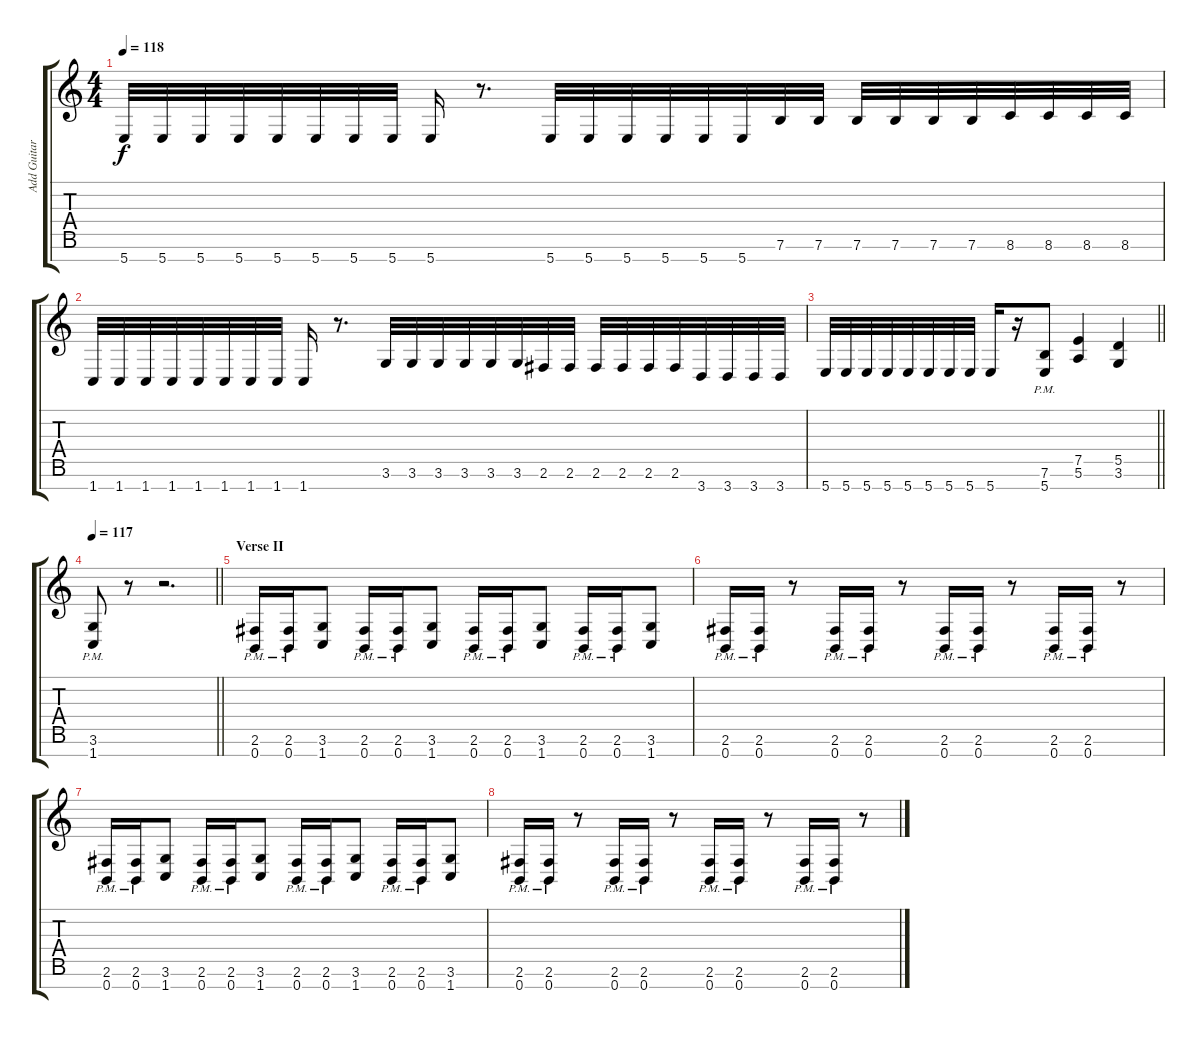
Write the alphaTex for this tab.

\track ("Add Guitar" "Add Guitar") {instrument distortionguitar}
\staff {score tabs}
\tuning (E4 B3 G3 D3 A2 E2 B1) {hide}
\ts (4 4)
\tempo 118
\clef g2
\ks c
5.7.32{dy f} 5.7.32 5.7.32 5.7.32 5.7.32 5.7.32 5.7.32 5.7.32 5.7.16 r.8{d} 5.7.32 5.7.32 5.7.32 5.7.32 5.7.32 5.7.32 7.6.32 7.6.32 7.6.32 7.6.32 7.6.32 7.6.32 8.6.32 8.6.32 8.6.32 8.6.32 |
1.7.32 1.7.32 1.7.32 1.7.32 1.7.32 1.7.32 1.7.32 1.7.32 1.7.16 r.8{d} 3.6.32 3.6.32 3.6.32 3.6.32 3.6.32 3.6.32 2.6.32 2.6.32 2.6.32 2.6.32 2.6.32 2.6.32 3.7.32 3.7.32 3.7.32 3.7.32 |
\barLineRight lightlight
5.7.32 5.7.32 5.7.32 5.7.32 5.7.32 5.7.32 5.7.32 5.7.32 5.7.16 r.16 (7.6{pm} 5.7{pm}).8 (7.5 5.6).4 (5.5 3.6).4 |
\tempo 117
\barLineRight lightlight
(3.6{pm} 1.7{pm}).8 r.8 r.2{d} |
\section ("" "Verse II")
(2.6{pm} 0.7{pm}).16 (2.6{pm} 0.7{pm}).16 (3.6 1.7).8 (2.6{pm} 0.7{pm}).16 (2.6{pm} 0.7{pm}).16 (3.6 1.7).8 (2.6{pm} 0.7{pm}).16 (2.6{pm} 0.7{pm}).16 (3.6 1.7).8 (2.6{pm} 0.7{pm}).16 (2.6{pm} 0.7{pm}).16 (3.6 1.7).8 |
(2.6{pm} 0.7{pm}).16 (2.6{pm} 0.7{pm}).16 r.8 (2.6{pm} 0.7{pm}).16 (2.6{pm} 0.7{pm}).16 r.8 (2.6{pm} 0.7{pm}).16 (2.6{pm} 0.7{pm}).16 r.8 (2.6{pm} 0.7{pm}).16 (2.6{pm} 0.7{pm}).16 r.8 |
(2.6{pm} 0.7{pm}).16 (2.6{pm} 0.7{pm}).16 (3.6 1.7).8 (2.6{pm} 0.7{pm}).16 (2.6{pm} 0.7{pm}).16 (3.6 1.7).8 (2.6{pm} 0.7{pm}).16 (2.6{pm} 0.7{pm}).16 (3.6 1.7).8 (2.6{pm} 0.7{pm}).16 (2.6{pm} 0.7{pm}).16 (3.6 1.7).8 |
(2.6{pm} 0.7{pm}).16 (2.6{pm} 0.7{pm}).16 r.8 (2.6{pm} 0.7{pm}).16 (2.6{pm} 0.7{pm}).16 r.8 (2.6{pm} 0.7{pm}).16 (2.6{pm} 0.7{pm}).16 r.8 (2.6{pm} 0.7{pm}).16 (2.6{pm} 0.7{pm}).16 r.8
